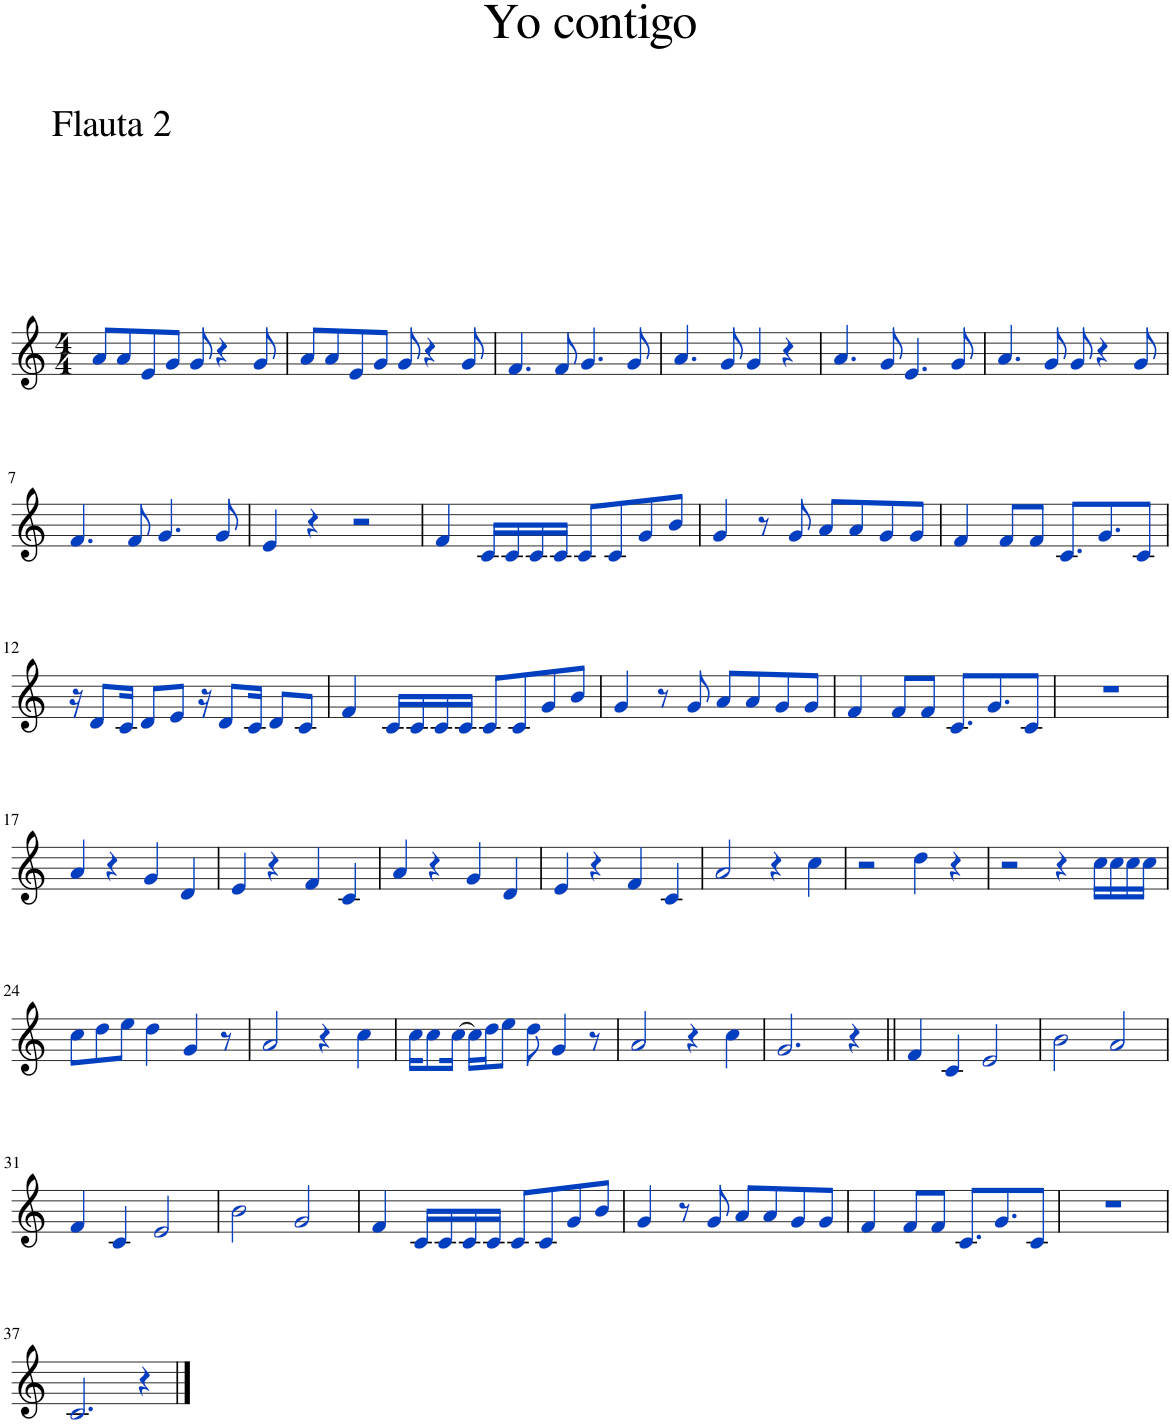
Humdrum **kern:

**kern
*part1
*staff1
*I"Flauta 2
*I'Fl.2
*clefG2
*k[]
*M4/4
=1
8ai/L
8ai/
8ei/
8gi/J
8gi/
4r
8gi/
=2
8ai/L
8ai/
8ei/
8gi/J
8gi/
4r
8gi/
=3
4.fi/
8fi/
4.gi/
8gi/
=4
4.ai/
8gi/
4gi/
4r
=5
4.ai/
8gi/
4.ei/
8gi/
=6
4.ai/
8gi/
8gi/
4r
8gi/
!!LO:LB:g=z
=7
4.fi/
8fi/
4.gi/
8gi/
=8
4ei/
4r
2r
=9
4fi/
16ci/LL
16ci/
16ci/
16ci/JJ
8ci/L
8ci/
8gi/
8bi/J
=10
4gi/
8r
8gi/
8ai/L
8ai/
8gi/
8gi/J
=11
4fi/
8fi/L
8fi/J
8.ci/L
8.gi/
8ci/J
!!LO:LB:g=z
=12
16r
8di/L
16ci/Jk
8di/L
8ei/J
16r
8di/L
16ci/Jk
8di/L
8ci/J
=13
4fi/
16ci/LL
16ci/
16ci/
16ci/JJ
8ci/L
8ci/
8gi/
8bi/J
=14
4gi/
8r
8gi/
8ai/L
8ai/
8gi/
8gi/J
=15
4fi/
8fi/L
8fi/J
8.ci/L
8.gi/
8ci/J
=16
1r
!!LO:LB:g=z
=17
4ai/
4r
4gi/
4di/
=18
4ei/
4r
4fi/
4ci/
=19
4ai/
4r
4gi/
4di/
=20
4ei/
4r
4fi/
4ci/
=21
2ai/
4r
4cci\
=22
2r
4ddi\
4r
=23
2r
4r
16cci\LL
16cci\
16cci\
16cci\JJ
!!LO:LB:g=z
=24
8cci\L
8ddi\
8eei\J
4ddi\
4gi/
8r
=25
2ai/
4r
4cci\
=26
16cci\KL
8cci\
[16cci\Jk
16cci\LL]
16ddi\J
8eei\J
8ddi\
4gi/
8r
=27
2ai/
4r
4cci\
=28
2.gi/
4r
=29||
4fi/
4ci/
2ei/
=30
2bi\
2ai/
!!LO:LB:g=z
=31
4fi/
4ci/
2ei/
=32
2bi\
2gi/
=33
4fi/
16ci/LL
16ci/
16ci/
16ci/JJ
8ci/L
8ci/
8gi/
8bi/J
=34
4gi/
8r
8gi/
8ai/L
8ai/
8gi/
8gi/J
=35
4fi/
8fi/L
8fi/J
8.ci/L
8.gi/
8ci/J
=36
1r
!!LO:LB:g=z
=37
2.ci/
4r
==
*-
